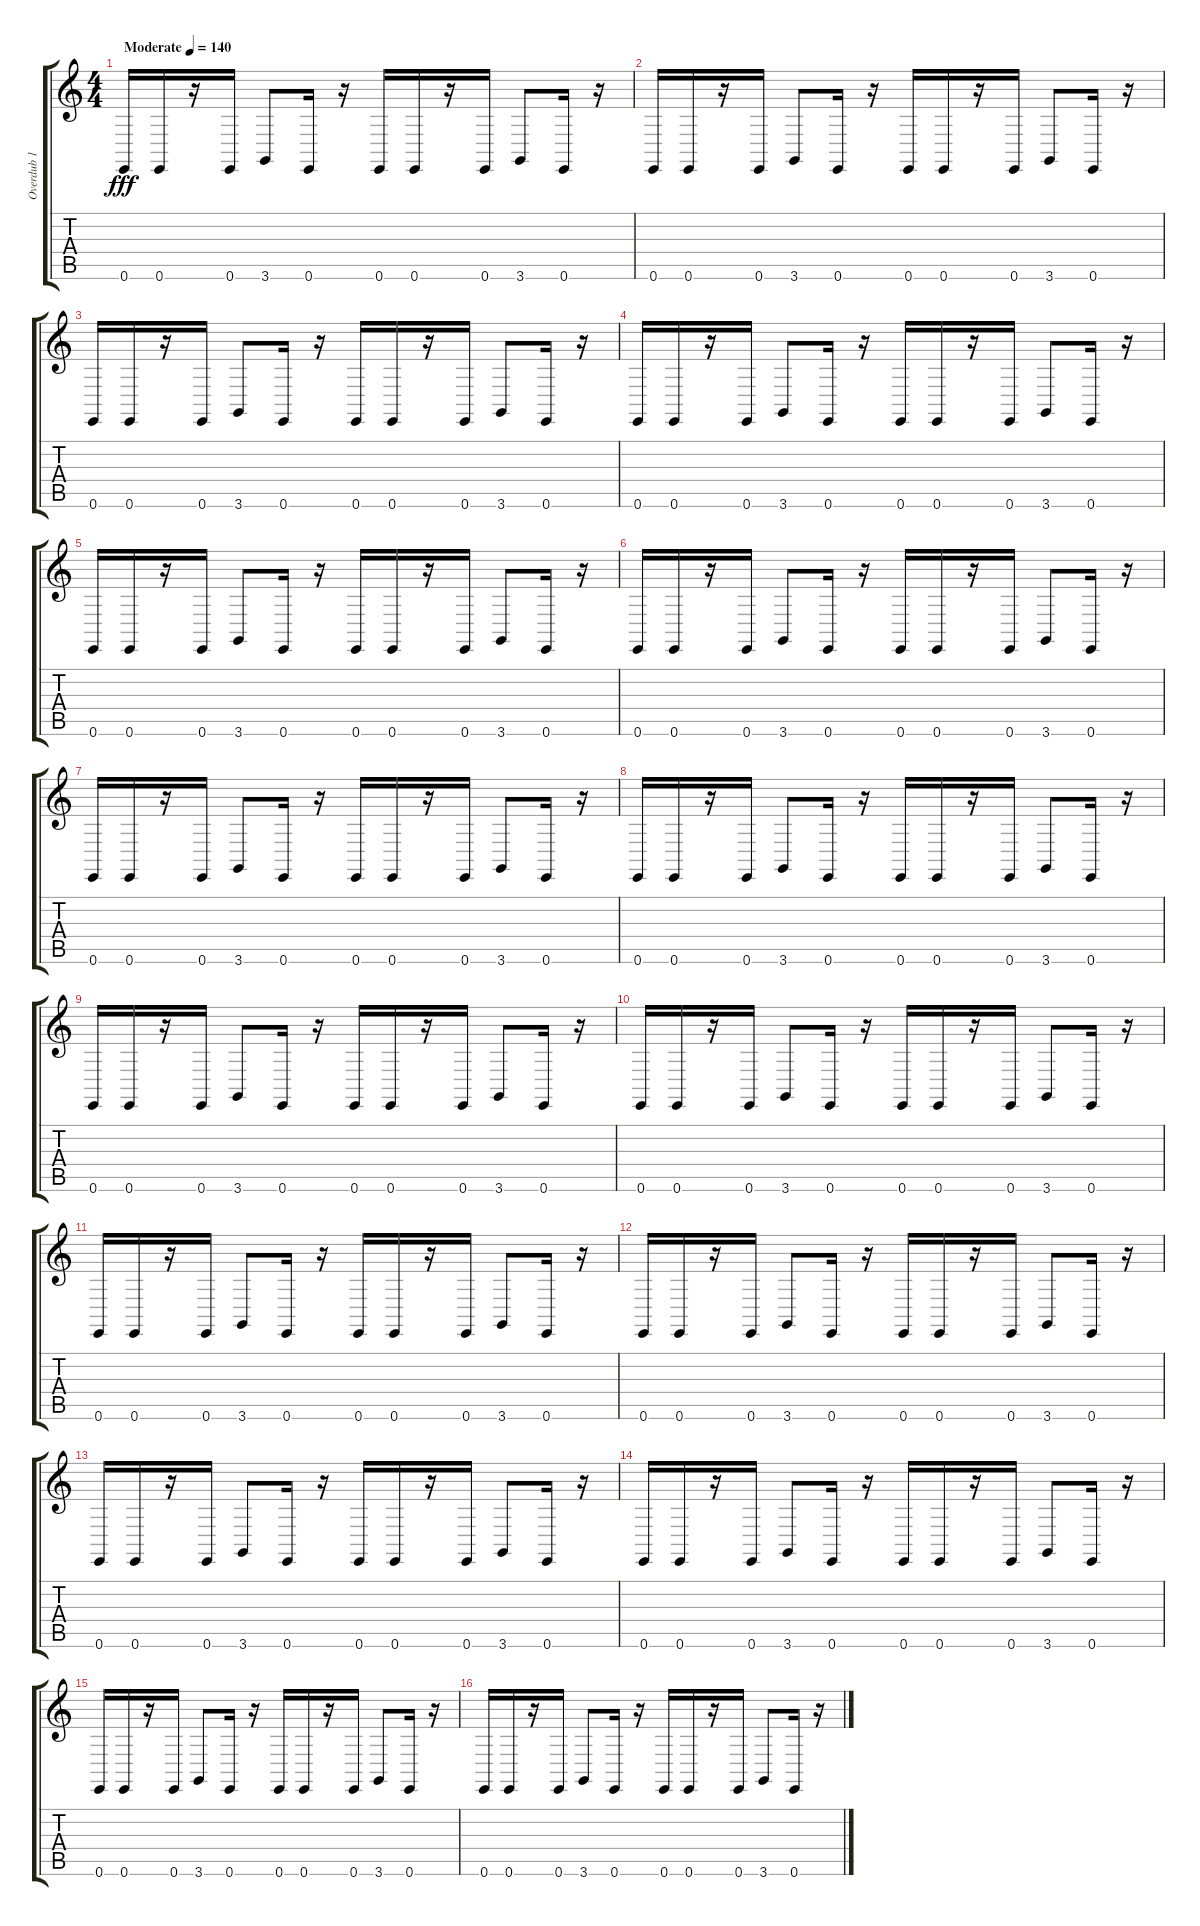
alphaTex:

\track ("Overdub 1" "Overdub 1") {instrument stringensemble1}
\staff {score tabs}
\tuning (E4 B3 G3 D3 A2 E2) {hide}
\ts (4 4)
\tempo (140 "Moderate")
\clef g2
\ks c
0.6.16{dy fff volume 4 balance 0 instrument stringensemble1} 0.6.16 r.16 0.6.16 3.6.8 0.6.16 r.16 0.6.16 0.6.16 r.16 0.6.16 3.6.8 0.6.16 r.16 |
0.6.16{volume 14 balance 16} 0.6.16 r.16 0.6.16 3.6.8 0.6.16 r.16 0.6.16 0.6.16 r.16 0.6.16 3.6.8 0.6.16 r.16 |
0.6.16{volume 4 balance 0} 0.6.16 r.16 0.6.16 3.6.8 0.6.16 r.16 0.6.16 0.6.16 r.16 0.6.16 3.6.8 0.6.16 r.16 |
0.6.16{volume 14 balance 16} 0.6.16 r.16 0.6.16 3.6.8 0.6.16 r.16 0.6.16 0.6.16 r.16 0.6.16 3.6.8 0.6.16 r.16 |
0.6.16{volume 4 balance 0} 0.6.16 r.16 0.6.16 3.6.8 0.6.16 r.16 0.6.16 0.6.16 r.16 0.6.16 3.6.8 0.6.16 r.16 |
0.6.16{volume 14 balance 16} 0.6.16 r.16 0.6.16 3.6.8 0.6.16 r.16 0.6.16 0.6.16 r.16 0.6.16 3.6.8 0.6.16 r.16 |
0.6.16{volume 4 balance 0} 0.6.16 r.16 0.6.16 3.6.8 0.6.16 r.16 0.6.16 0.6.16 r.16 0.6.16 3.6.8 0.6.16 r.16 |
0.6.16{volume 14 balance 16} 0.6.16 r.16 0.6.16 3.6.8 0.6.16 r.16 0.6.16 0.6.16 r.16 0.6.16 3.6.8 0.6.16 r.16 |
0.6.16{volume 4 balance 0} 0.6.16 r.16 0.6.16 3.6.8 0.6.16 r.16 0.6.16 0.6.16 r.16 0.6.16 3.6.8 0.6.16 r.16 |
0.6.16{volume 14 balance 16} 0.6.16 r.16 0.6.16 3.6.8 0.6.16 r.16 0.6.16 0.6.16 r.16 0.6.16 3.6.8 0.6.16 r.16 |
0.6.16{volume 4 balance 0} 0.6.16 r.16 0.6.16 3.6.8 0.6.16 r.16 0.6.16 0.6.16 r.16 0.6.16 3.6.8 0.6.16 r.16 |
0.6.16{volume 14 balance 16} 0.6.16 r.16 0.6.16 3.6.8 0.6.16 r.16 0.6.16 0.6.16 r.16 0.6.16 3.6.8 0.6.16 r.16 |
0.6.16{volume 4 balance 0} 0.6.16 r.16 0.6.16 3.6.8 0.6.16 r.16 0.6.16 0.6.16 r.16 0.6.16 3.6.8 0.6.16 r.16 |
0.6.16{volume 14 balance 16} 0.6.16 r.16 0.6.16 3.6.8 0.6.16 r.16 0.6.16 0.6.16 r.16 0.6.16 3.6.8 0.6.16 r.16 |
0.6.16{volume 4 balance 0} 0.6.16 r.16 0.6.16 3.6.8 0.6.16 r.16 0.6.16 0.6.16 r.16 0.6.16 3.6.8 0.6.16 r.16 |
0.6.16{volume 14 balance 16} 0.6.16 r.16 0.6.16 3.6.8 0.6.16 r.16 0.6.16 0.6.16 r.16 0.6.16 3.6.8 0.6.16 r.16
